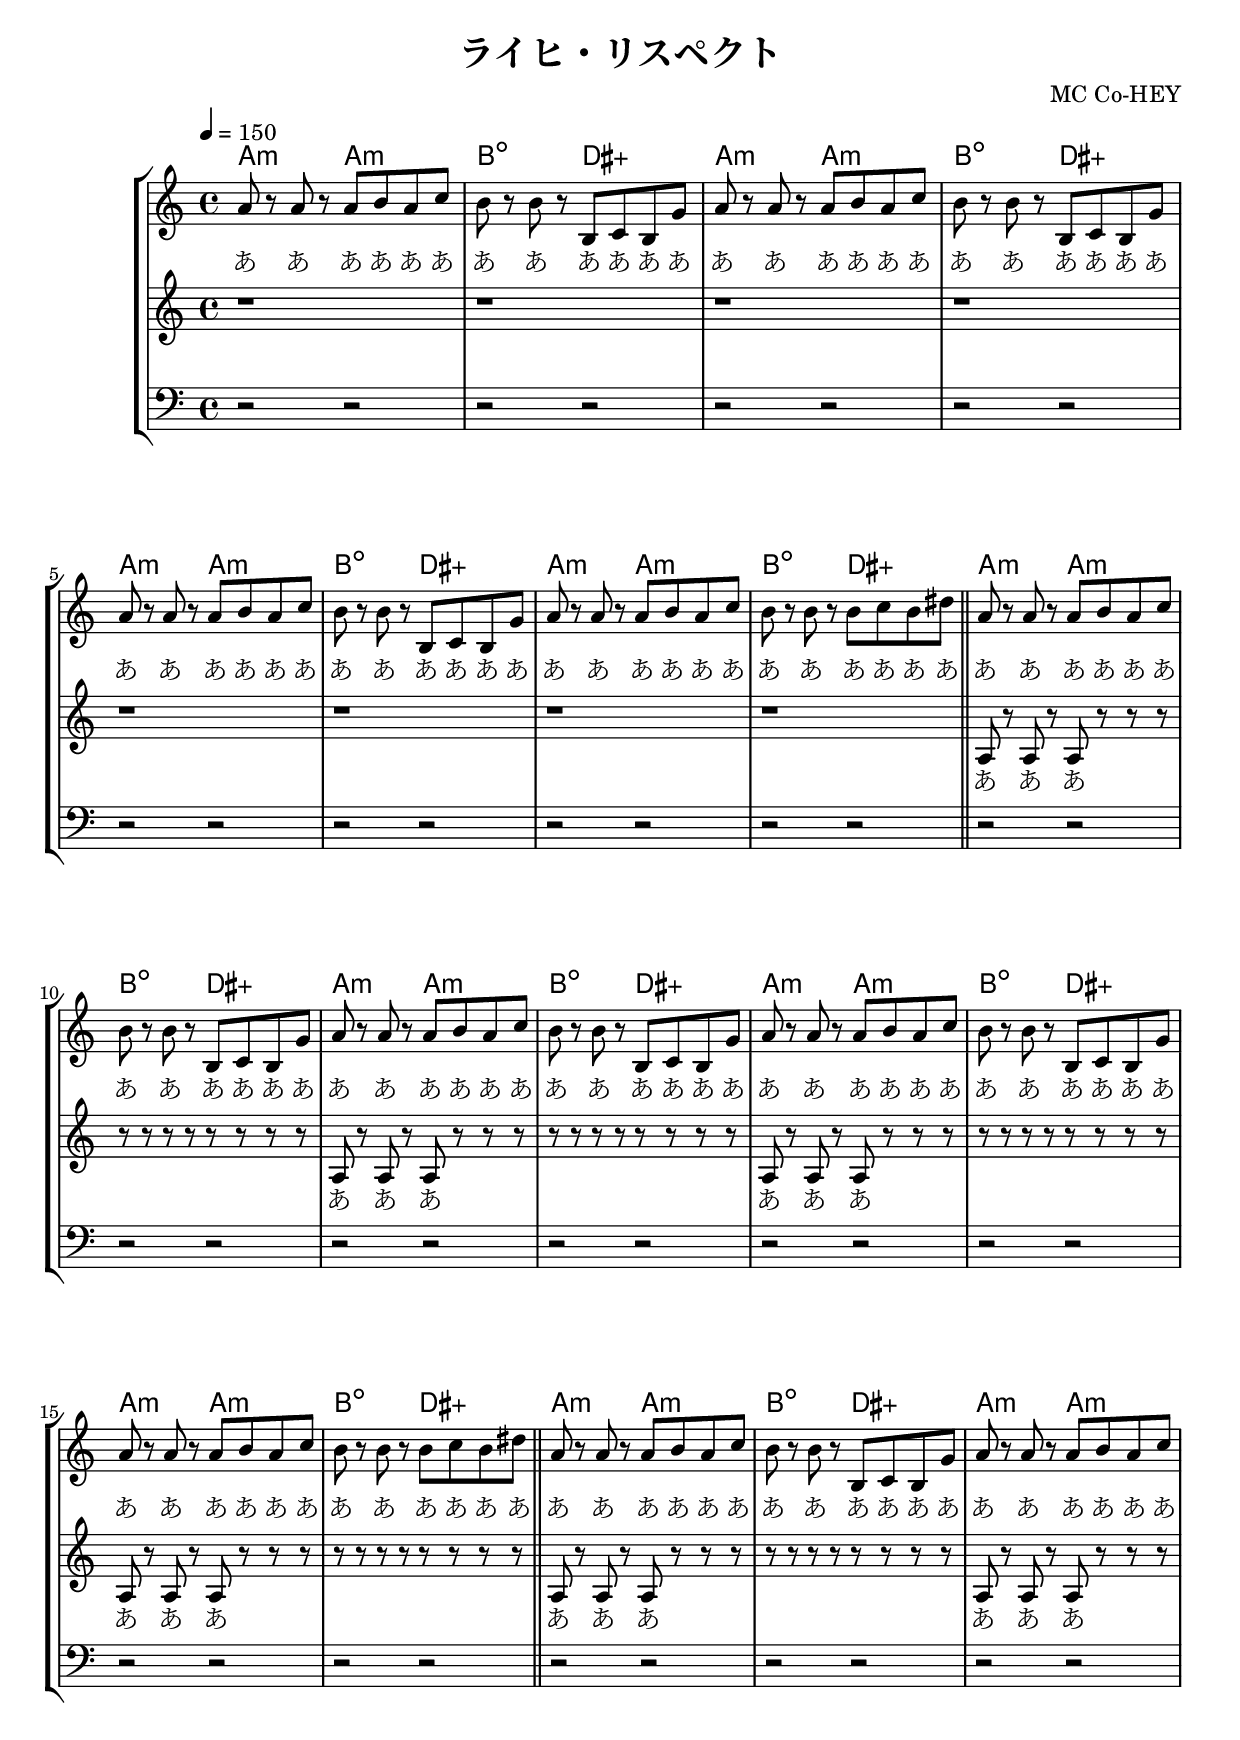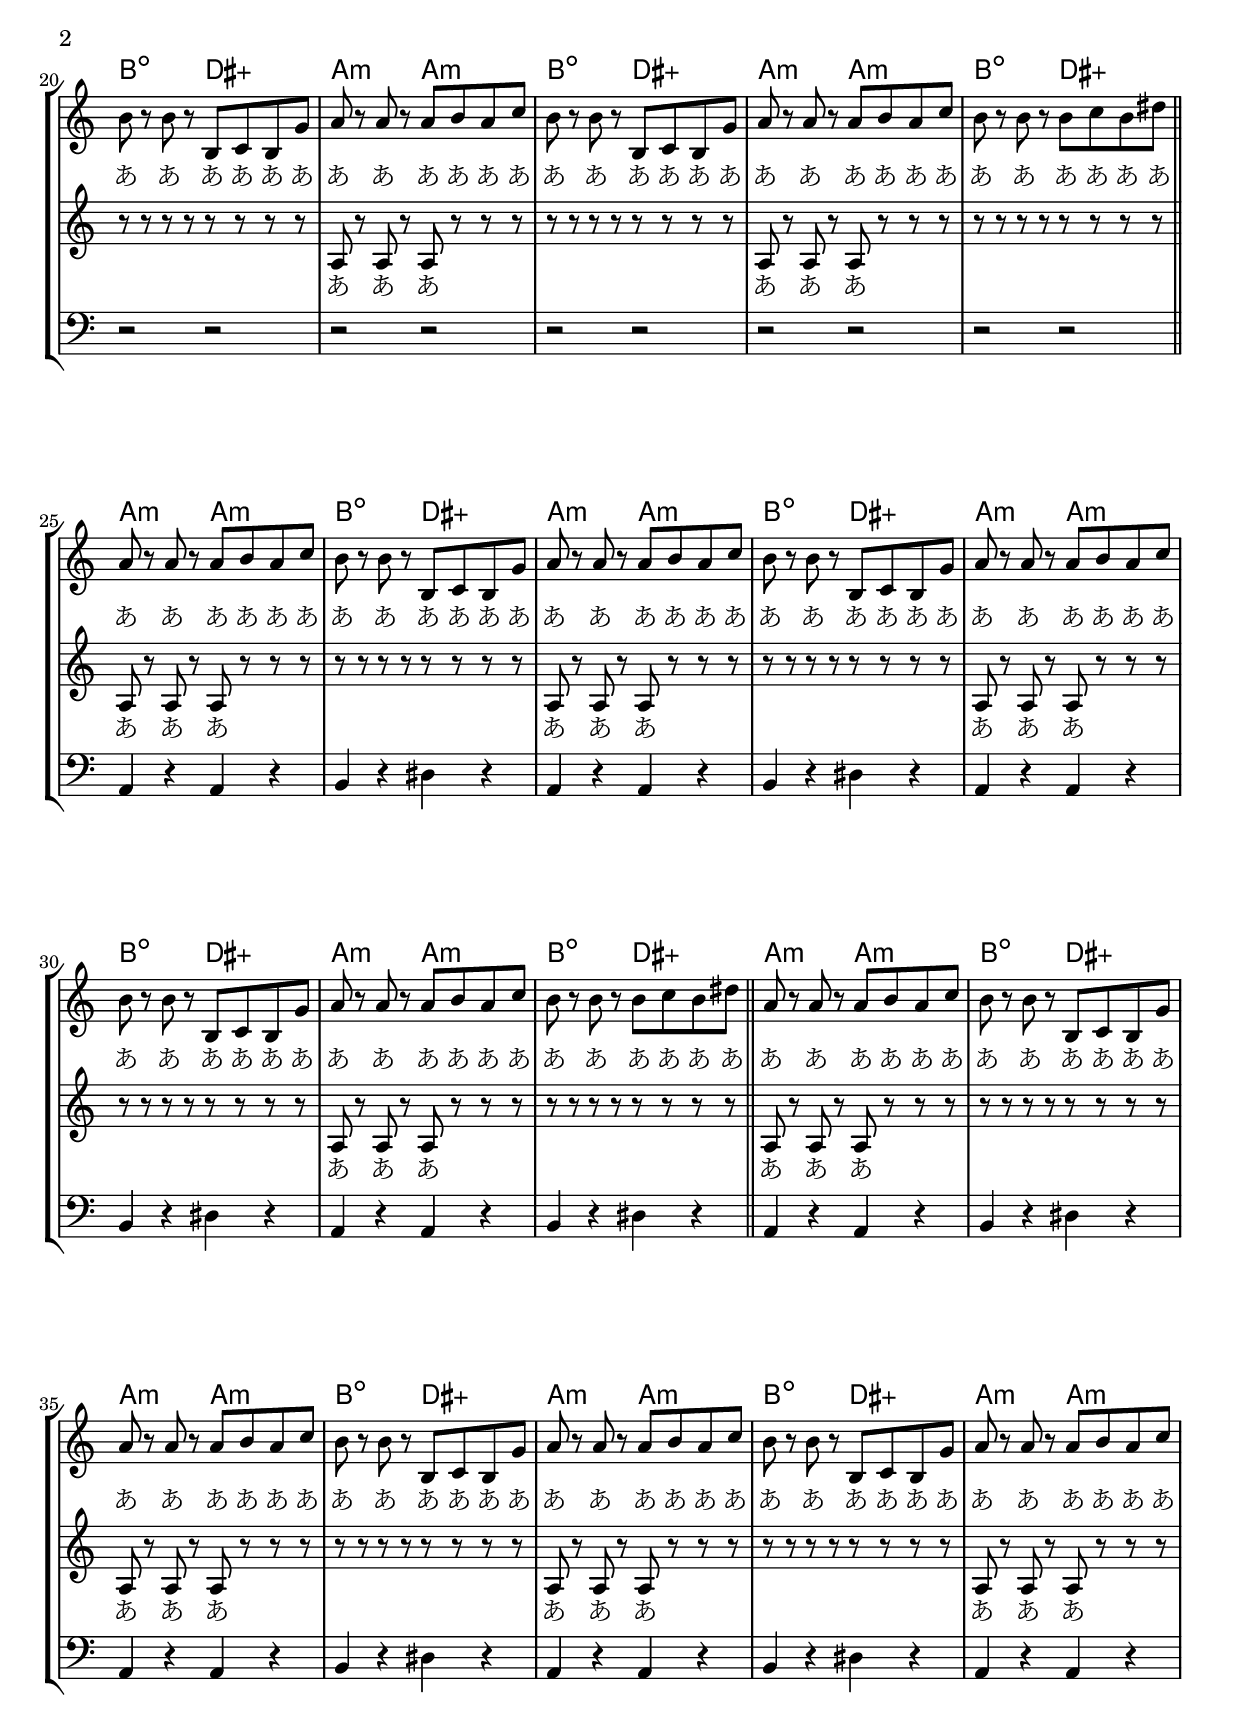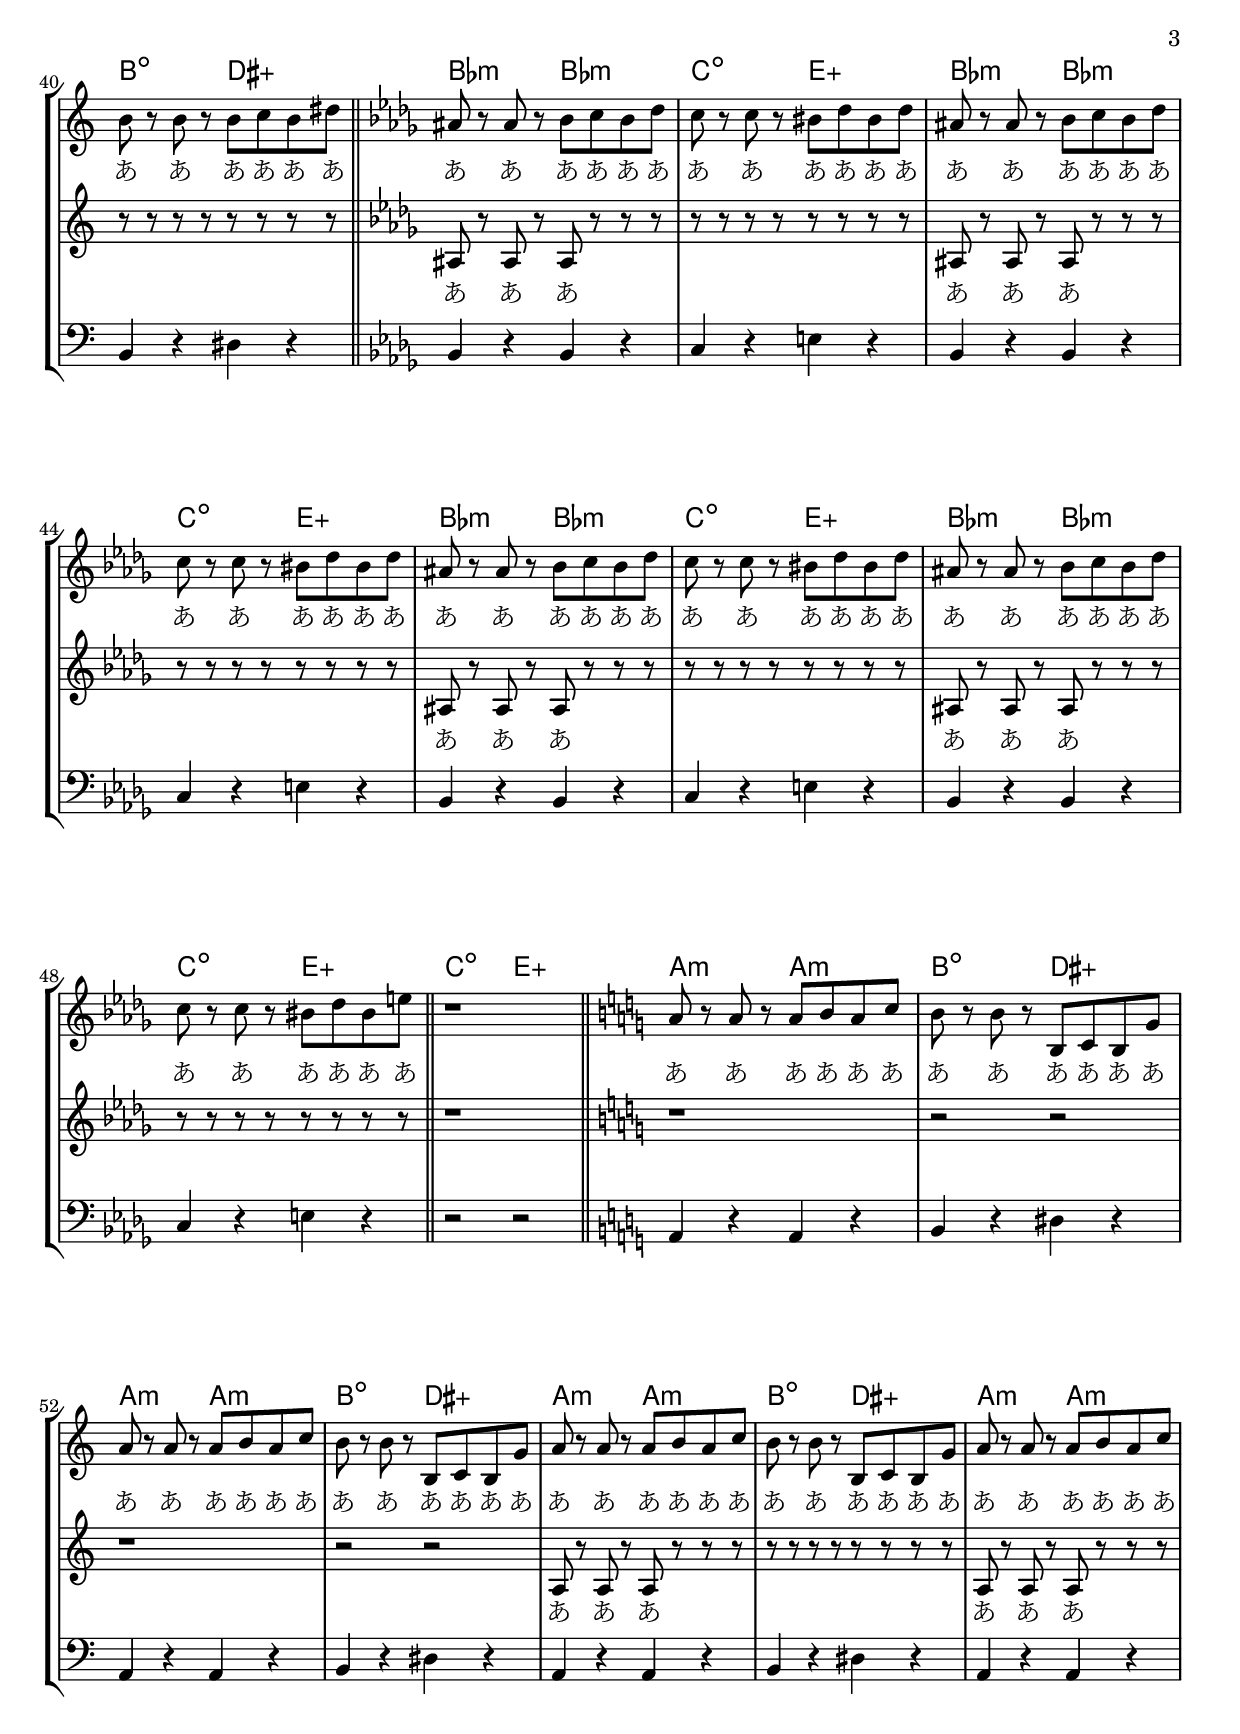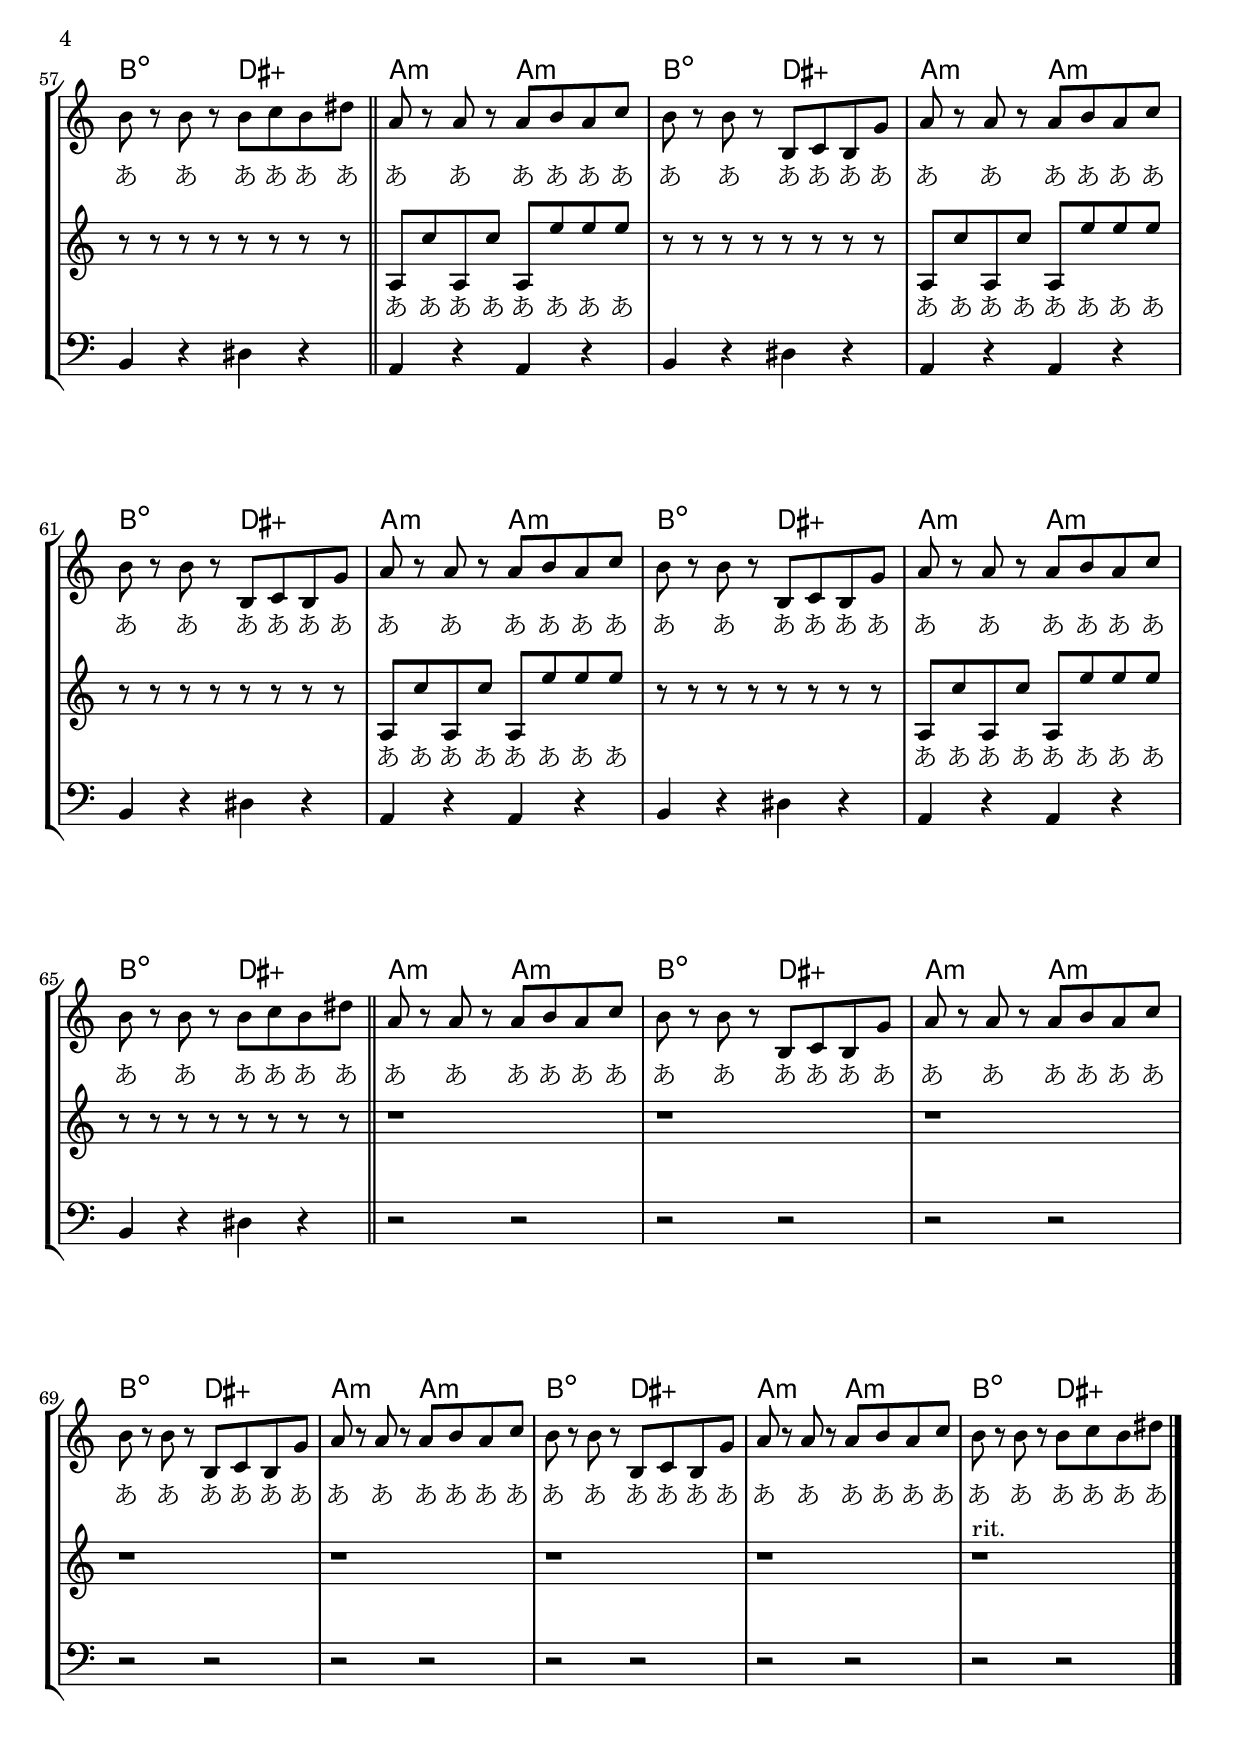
\version "2.12.1"

\header {
	title = \markup {ライヒ・リスペクト}
	composer = \markup \center-column {"MC Co-HEY"}
}

harmony = \chordmode {
	a2:m a:m b:dim dis:aug a:m a:m b:dim dis:aug a:m a:m b:dim dis:aug a:m a:m b:dim dis:aug 

	a:m a:m b:dim dis:aug a:m a:m b:dim dis:aug a:m a:m b:dim dis:aug a:m a:m b:dim dis:aug 

	a:m a:m b:dim dis:aug a:m a:m b:dim dis:aug a:m a:m b:dim dis:aug a:m a:m b:dim dis:aug 

	a:m a:m b:dim dis:aug a:m a:m b:dim dis:aug a:m a:m b:dim dis:aug a:m a:m b:dim dis:aug 

	a:m a:m b:dim dis:aug a:m a:m b:dim dis:aug a:m a:m b:dim dis:aug a:m a:m b:dim dis:aug 

	bes:m bes:m c:dim e:aug bes:m bes:m c:dim e:aug bes:m bes:m c:dim e:aug bes:m bes:m c:dim e:aug 

	c:dim e:aug 

	a:m a:m b:dim dis:aug a:m a:m b:dim dis:aug a:m a:m b:dim dis:aug a:m a:m b:dim dis:aug 

	a:m a:m b:dim dis:aug a:m a:m b:dim dis:aug a:m a:m b:dim dis:aug a:m a:m b:dim dis:aug 

	a:m a:m b:dim dis:aug a:m a:m b:dim dis:aug a:m a:m b:dim dis:aug a:m a:m b:dim dis:aug 
}

melody = {
	\set Staff.midiInstrument = #"Electric Piano 1"
		\key c \major
	\tempo 4 = 150
a'8  r8  a'8  r8  a'8  b'8  a'8  c''8 
	b'8  r8  b'8  r8  b8  c'8  b8  g'8 
	a'8  r8  a'8  r8  a'8  b'8  a'8  c''8 
	b'8  r8  b'8  r8  b8  c'8  b8  g'8 
	a'8  r8  a'8  r8  a'8  b'8  a'8  c''8 
	b'8  r8  b'8  r8  b8  c'8  b8  g'8 
	a'8  r8  a'8  r8  a'8  b'8  a'8  c''8 
	b'8  r8  b'8  r8  b'8  c''8  b'8  dis''8
	\set Staff.midiInstrument = #"Electric Piano 1"
	a'8  r8  a'8  r8  a'8  b'8  a'8  c''8 
	b'8  r8  b'8  r8  b8  c'8  b8  g'8 
	a'8  r8  a'8  r8  a'8  b'8  a'8  c''8 
	b'8  r8  b'8  r8  b8  c'8  b8  g'8 
	a'8  r8  a'8  r8  a'8  b'8  a'8  c''8 
	b'8  r8  b'8  r8  b8  c'8  b8  g'8 
	a'8  r8  a'8  r8  a'8  b'8  a'8  c''8 
	b'8  r8  b'8  r8  b'8  c''8  b'8  dis''8
	\set Staff.midiInstrument = #"Electric Piano 1"
	a'8  r8  a'8  r8  a'8  b'8  a'8  c''8 
	b'8  r8  b'8  r8  b8  c'8  b8  g'8 
	a'8  r8  a'8  r8  a'8  b'8  a'8  c''8 
	b'8  r8  b'8  r8  b8  c'8  b8  g'8 
	a'8  r8  a'8  r8  a'8  b'8  a'8  c''8 
	b'8  r8  b'8  r8  b8  c'8  b8  g'8 
	a'8  r8  a'8  r8  a'8  b'8  a'8  c''8 
	b'8  r8  b'8  r8  b'8  c''8  b'8  dis''8
	\set Staff.midiInstrument = #"Electric Piano 1"
	a'8  r8  a'8  r8  a'8  b'8  a'8  c''8 
	b'8  r8  b'8  r8  b8  c'8  b8  g'8 
	a'8  r8  a'8  r8  a'8  b'8  a'8  c''8 
	b'8  r8  b'8  r8  b8  c'8  b8  g'8 
	a'8  r8  a'8  r8  a'8  b'8  a'8  c''8 
	b'8  r8  b'8  r8  b8  c'8  b8  g'8 
	a'8  r8  a'8  r8  a'8  b'8  a'8  c''8 
	b'8  r8  b'8  r8  b'8  c''8  b'8  dis''8
	\set Staff.midiInstrument = #"Electric Piano 1"
	a'8  r8  a'8  r8  a'8  b'8  a'8  c''8 
	b'8  r8  b'8  r8  b8  c'8  b8  g'8 
	a'8  r8  a'8  r8  a'8  b'8  a'8  c''8 
	b'8  r8  b'8  r8  b8  c'8  b8  g'8 
	a'8  r8  a'8  r8  a'8  b'8  a'8  c''8 
	b'8  r8  b'8  r8  b8  c'8  b8  g'8 
	a'8  r8  a'8  r8  a'8  b'8  a'8  c''8 
	b'8  r8  b'8  r8  b'8  c''8  b'8  dis''8
	\set Staff.midiInstrument = #"Electric Piano 1"
		\key des \major
ais'8  r8  ais'8  r8  bes'8  c''8  bes'8  des''8 
	c''8  r8  c''8  r8  bis'8  des''8  bis'8  des''8 
	ais'8  r8  ais'8  r8  bes'8  c''8  bes'8  des''8 
	c''8  r8  c''8  r8  bis'8  des''8  bis'8  des''8 
	ais'8  r8  ais'8  r8  bes'8  c''8  bes'8  des''8 
	c''8  r8  c''8  r8  bis'8  des''8  bis'8  des''8 
	ais'8  r8  ais'8  r8  bes'8  c''8  bes'8  des''8 
	c''8  r8  c''8  r8  bis'8  des''8  bis'8  e''8
	r1   
	\set Staff.midiInstrument = #"Electric Piano 1"
		\key c \major
a'8  r8  a'8  r8  a'8  b'8  a'8  c''8 
	b'8  r8  b'8  r8  b8  c'8  b8  g'8 
	a'8  r8  a'8  r8  a'8  b'8  a'8  c''8 
	b'8  r8  b'8  r8  b8  c'8  b8  g'8 
	a'8  r8  a'8  r8  a'8  b'8  a'8  c''8 
	b'8  r8  b'8  r8  b8  c'8  b8  g'8 
	a'8  r8  a'8  r8  a'8  b'8  a'8  c''8 
	b'8  r8  b'8  r8  b'8  c''8  b'8  dis''8
	\set Staff.midiInstrument = #"Electric Piano 1"
	a'8  r8  a'8  r8  a'8  b'8  a'8  c''8 
	b'8  r8  b'8  r8  b8  c'8  b8  g'8 
	a'8  r8  a'8  r8  a'8  b'8  a'8  c''8 
	b'8  r8  b'8  r8  b8  c'8  b8  g'8 
	a'8  r8  a'8  r8  a'8  b'8  a'8  c''8 
	b'8  r8  b'8  r8  b8  c'8  b8  g'8 
	a'8  r8  a'8  r8  a'8  b'8  a'8  c''8 
	b'8  r8  b'8  r8  b'8  c''8  b'8  dis''8
	\set Staff.midiInstrument = #"Electric Piano 1"
	a'8  r8  a'8  r8  a'8  b'8  a'8  c''8 
	b'8  r8  b'8  r8  b8  c'8  b8  g'8 
	a'8  r8  a'8  r8  a'8  b'8  a'8  c''8 
	b'8  r8  b'8  r8  b8  c'8  b8  g'8 
	a'8  r8  a'8  r8  a'8  b'8  a'8  c''8 
	b'8  r8  b'8  r8  b8  c'8  b8  g'8 
	a'8  r8  a'8  r8  a'8  b'8  a'8  c''8 
	b'8  r8  b'8  r8  b'8  c''8  b'8  dis''8
	\bar "|."
}

words = \lyricmode {
	あ  あ  あ  あ  あ  あ  あ  あ  あ  あ  あ  あ  あ  あ  あ  あ  あ  あ  あ  あ  あ  あ  あ  あ  あ  あ  あ  あ  あ  あ  あ  あ  あ  あ  あ  あ  あ  あ  あ  あ  あ  あ  あ  あ  あ  あ  あ  あ  
	あ  あ  あ  あ  あ  あ  あ  あ  あ  あ  あ  あ  あ  あ  あ  あ  あ  あ  あ  あ  あ  あ  あ  あ  あ  あ  あ  あ  あ  あ  あ  あ  あ  あ  あ  あ  あ  あ  あ  あ  あ  あ  あ  あ  あ  あ  あ  あ  
	あ  あ  あ  あ  あ  あ  あ  あ  あ  あ  あ  あ  あ  あ  あ  あ  あ  あ  あ  あ  あ  あ  あ  あ  あ  あ  あ  あ  あ  あ  あ  あ  あ  あ  あ  あ  あ  あ  あ  あ  あ  あ  あ  あ  あ  あ  あ  あ  
	あ  あ  あ  あ  あ  あ  あ  あ  あ  あ  あ  あ  あ  あ  あ  あ  あ  あ  あ  あ  あ  あ  あ  あ  あ  あ  あ  あ  あ  あ  あ  あ  あ  あ  あ  あ  あ  あ  あ  あ  あ  あ  あ  あ  あ  あ  あ  あ  
	あ  あ  あ  あ  あ  あ  あ  あ  あ  あ  あ  あ  あ  あ  あ  あ  あ  あ  あ  あ  あ  あ  あ  あ  あ  あ  あ  あ  あ  あ  あ  あ  あ  あ  あ  あ  あ  あ  あ  あ  あ  あ  あ  あ  あ  あ  あ  あ  
	あ  あ  あ  あ  あ  あ  あ  あ  あ  あ  あ  あ  あ  あ  あ  あ  あ  あ  あ  あ  あ  あ  あ  あ  あ  あ  あ  あ  あ  あ  あ  あ  あ  あ  あ  あ  あ  あ  あ  あ  あ  あ  あ  あ  あ  あ  あ  あ  
	
	あ  あ  あ  あ  あ  あ  あ  あ  あ  あ  あ  あ  あ  あ  あ  あ  あ  あ  あ  あ  あ  あ  あ  あ  あ  あ  あ  あ  あ  あ  あ  あ  あ  あ  あ  あ  あ  あ  あ  あ  あ  あ  あ  あ  あ  あ  あ  あ  
	あ  あ  あ  あ  あ  あ  あ  あ  あ  あ  あ  あ  あ  あ  あ  あ  あ  あ  あ  あ  あ  あ  あ  あ  あ  あ  あ  あ  あ  あ  あ  あ  あ  あ  あ  あ  あ  あ  あ  あ  あ  あ  あ  あ  あ  あ  あ  あ  
	あ  あ  あ  あ  あ  あ  あ  あ  あ  あ  あ  あ  あ  あ  あ  あ  あ  あ  あ  あ  あ  あ  あ  あ  あ  あ  あ  あ  あ  あ  あ  あ  あ  あ  あ  あ  あ  あ  あ  あ  あ  あ  あ  あ  あ  あ  あ  あ  
}

secondmelody = {
	\key c \major
	\tempo 4 = 150
	r1 | r1 | r1 | r1 | r1 | r1 | r1 | r1   
	\set Staff.midiInstrument = #"Electric Guitar (clean)"
	a8  r8  a8  r8  a8  r8  r8  r8 
	r8  r8  r8  r8  r8  r8  r8  r8 
	a8  r8  a8  r8  a8  r8  r8  r8 
	r8  r8  r8  r8  r8  r8  r8  r8 
	a8  r8  a8  r8  a8  r8  r8  r8 
	r8  r8  r8  r8  r8  r8  r8  r8 
	a8  r8  a8  r8  a8  r8  r8  r8 
	r8  r8  r8  r8  r8  r8  r8  r8
	\set Staff.midiInstrument = #"Electric Guitar (clean)"
	a8  r8  a8  r8  a8  r8  r8  r8 
	r8  r8  r8  r8  r8  r8  r8  r8 
	a8  r8  a8  r8  a8  r8  r8  r8 
	r8  r8  r8  r8  r8  r8  r8  r8 
	a8  r8  a8  r8  a8  r8  r8  r8 
	r8  r8  r8  r8  r8  r8  r8  r8 
	a8  r8  a8  r8  a8  r8  r8  r8 
	r8  r8  r8  r8  r8  r8  r8  r8
	\set Staff.midiInstrument = #"Electric Guitar (clean)"
	a8  r8  a8  r8  a8  r8  r8  r8 
	r8  r8  r8  r8  r8  r8  r8  r8 
	a8  r8  a8  r8  a8  r8  r8  r8 
	r8  r8  r8  r8  r8  r8  r8  r8 
	a8  r8  a8  r8  a8  r8  r8  r8 
	r8  r8  r8  r8  r8  r8  r8  r8 
	a8  r8  a8  r8  a8  r8  r8  r8 
	r8  r8  r8  r8  r8  r8  r8  r8
	\set Staff.midiInstrument = #"Electric Guitar (clean)"
	a8  r8  a8  r8  a8  r8  r8  r8 
	r8  r8  r8  r8  r8  r8  r8  r8 
	a8  r8  a8  r8  a8  r8  r8  r8 
	r8  r8  r8  r8  r8  r8  r8  r8 
	a8  r8  a8  r8  a8  r8  r8  r8 
	r8  r8  r8  r8  r8  r8  r8  r8 
	a8  r8  a8  r8  a8  r8  r8  r8 
	r8  r8  r8  r8  r8  r8  r8  r8
	\set Staff.midiInstrument = #"Electric Guitar (clean)"
		\key des \major
ais8  r8  ais8  r8  ais8  r8  r8  r8 
	r8  r8  r8  r8  r8  r8  r8  r8 
	ais8  r8  ais8  r8  ais8  r8  r8  r8 
	r8  r8  r8  r8  r8  r8  r8  r8 
	ais8  r8  ais8  r8  ais8  r8  r8  r8 
	r8  r8  r8  r8  r8  r8  r8  r8 
	ais8  r8  ais8  r8  ais8  r8  r8  r8 
	r8  r8  r8  r8  r8  r8  r8  r8
	r1   
	\set Staff.midiInstrument = #"Electric Guitar (clean)"
		\key c \major
r1 
	r2  r2 
	r1 
	r2  r2 
	a8  r8  a8  r8  a8  r8  r8  r8 
	r8  r8  r8  r8  r8  r8  r8  r8 
	a8  r8  a8  r8  a8  r8  r8  r8 
	r8  r8  r8  r8  r8  r8  r8  r8
	\set Staff.midiInstrument = #"Electric Guitar (clean)"
	a8  c''8  a8  c''8  a8  e''8  e''8  e''8 
	r8  r8  r8  r8  r8  r8  r8  r8 
	a8  c''8  a8  c''8  a8  e''8  e''8  e''8 
	r8  r8  r8  r8  r8  r8  r8  r8 
	a8  c''8  a8  c''8  a8  e''8  e''8  e''8 
	r8  r8  r8  r8  r8  r8  r8  r8 
	a8  c''8  a8  c''8  a8  e''8  e''8  e''8 
	r8  r8  r8  r8  r8  r8  r8  r8
	r1 | r1 | r1 | r1 | r1 | r1 | r1 | r1^"rit." \bar "|."
}

secondwords = \lyricmode {
	
	あ  あ  あ  あ  あ  あ  あ  あ  あ  あ  あ  あ  
	あ  あ  あ  あ  あ  あ  あ  あ  あ  あ  あ  あ  
	あ  あ  あ  あ  あ  あ  あ  あ  あ  あ  あ  あ  
	あ  あ  あ  あ  あ  あ  あ  あ  あ  あ  あ  あ  
	あ  あ  あ  あ  あ  あ  あ  あ  あ  あ  あ  あ  
	
	あ  あ  あ  あ  あ  あ  
	あ  あ  あ  あ  あ  あ  あ  あ  あ  あ  あ  あ  あ  あ  あ  あ  あ  あ  あ  あ  あ  あ  あ  あ  あ  あ  あ  あ  あ  あ  あ  あ  
	
}

tempochange = {
	\tempo 4 = 150
	r1 | r1 | r1 | r1 | r1 | r1 | r1 | r1 \bar "||"
	\tempo 4 = 150
	r1 | r1 | r1 | r1 | r1 | r1 | r1 | r1 \bar "||"
	\tempo 4 = 150
	r1 | r1 | r1 | r1 | r1 | r1 | r1 | r1 \bar "||"
	\tempo 4 = 150
	r1 | r1 | r1 | r1 | r1 | r1 | r1 | r1 \bar "||"
	\tempo 4 = 150
	r1 | r1 | r1 | r1 | r1 | r1 | r1 | r1 \bar "||"
	\tempo 4 = 150
	r1 | r1 | r1 | r1 | r1 | r1 | r1 | r1 \bar "||"
	\tempo 4 = 150
	r1 \bar "||"
	\tempo 4 = 150
	r1 | r1 | r1 | r1 | r1 | r1 | r1 | r1 \bar "||"
	\tempo 4 = 150
	r1 | r1 | r1 | r1 | r1 | r1 | r1 | r1 \bar "||"
	\tempo 4 = 150
	r1 | r1 | r1 | r1 | r1 | r1 | r1 | r1 \bar "|."
}

mainacc = {
	\clef bass
	\set Staff.midiInstrument = #"Acoustic grand"
	\key c \major
	\tempo 4 = 150
	r2
	r2
	r2
	r2
	r2
	r2
	r2
	r2
	r2
	r2
	r2
	r2
	r2
	r2
	r2
	r2
	\bar "||"

	\set Staff.midiInstrument = #"Acoustic grand"
	r2
	r2
	r2
	r2
	r2
	r2
	r2
	r2
	r2
	r2
	r2
	r2
	r2
	r2
	r2
	r2
	\bar "||"

	\set Staff.midiInstrument = #"Acoustic grand"
	r2
	r2
	r2
	r2
	r2
	r2
	r2
	r2
	r2
	r2
	r2
	r2
	r2
	r2
	r2
	r2
	\bar "||"

	\set Staff.midiInstrument = #"Electric Piano2"
	a,4 r4
	a,4 r4
	b,4 r4
	dis4 r4
	a,4 r4
	a,4 r4
	b,4 r4
	dis4 r4
	a,4 r4
	a,4 r4
	b,4 r4
	dis4 r4
	a,4 r4
	a,4 r4
	b,4 r4
	dis4 r4
	\bar "||"

	\set Staff.midiInstrument = #"Electric Piano2"
	a,4 r4
	a,4 r4
	b,4 r4
	dis4 r4
	a,4 r4
	a,4 r4
	b,4 r4
	dis4 r4
	a,4 r4
	a,4 r4
	b,4 r4
	dis4 r4
	a,4 r4
	a,4 r4
	b,4 r4
	dis4 r4
	\bar "||"

	\set Staff.midiInstrument = #"Electric Piano2"
	\key des \major
	bes,4 r4
	bes,4 r4
	c4 r4
	e4 r4
	bes,4 r4
	bes,4 r4
	c4 r4
	e4 r4
	bes,4 r4
	bes,4 r4
	c4 r4
	e4 r4
	bes,4 r4
	bes,4 r4
	c4 r4
	e4 r4
	\bar "||"

	\set Staff.midiInstrument = #"Electric Piano2"
	r2
	r2
	\bar "||"

	\set Staff.midiInstrument = #"Electric Piano2"
	\key c \major
	a,4 r4
	a,4 r4
	b,4 r4
	dis4 r4
	a,4 r4
	a,4 r4
	b,4 r4
	dis4 r4
	a,4 r4
	a,4 r4
	b,4 r4
	dis4 r4
	a,4 r4
	a,4 r4
	b,4 r4
	dis4 r4
	\bar "||"

	\set Staff.midiInstrument = #"Electric Piano2"
	a,4 r4
	a,4 r4
	b,4 r4
	dis4 r4
	a,4 r4
	a,4 r4
	b,4 r4
	dis4 r4
	a,4 r4
	a,4 r4
	b,4 r4
	dis4 r4
	a,4 r4
	a,4 r4
	b,4 r4
	dis4 r4
	\bar "||"

	\set Staff.midiInstrument = #"Electric Piano2"
	r2
	r2
	r2
	r2
	r2
	r2
	r2
	r2
	r2
	r2
	r2
	r2
	r2
	r2
	r2
	r2
	\bar "|."
}

subacc = {
	\clef bass
	\set Staff.midiInstrument = #"Acoustic grand"
	\key c \major
	\tempo 4 = 150
	r2
	r2
	r2
	r2
	r2
	r2
	r2
	r2
	r2
	r2
	r2
	r2
	r2
	r2
	r2
	r2
	\bar "||"

	\set Staff.midiInstrument = #"Acoustic grand"
	r2
	r2
	r2
	r2
	r2
	r2
	r2
	r2
	r2
	r2
	r2
	r2
	r2
	r2
	r2
	r2
	\bar "||"

	\set Staff.midiInstrument = #"Acoustic grand"
	r2
	r2
	r2
	r2
	r2
	r2
	r2
	r2
	r2
	r2
	r2
	r2
	r2
	r2
	r2
	r2
	\bar "||"

	\set Staff.midiInstrument = #"Acoustic grand"
	r2
	r2
	r2
	r2
	r2
	r2
	r2
	r2
	r2
	r2
	r2
	r2
	r2
	r2
	r2
	r2
	\bar "||"

	\set Staff.midiInstrument = #"Electric Guitar (clean)"
	<a, c e a>2
	<a, c e a>2
	<b, d f b>2
	<dis b, g b>2
	<a, c e a>2
	<a, c e a>2
	<b, d f b>2
	<dis b, g b>2
	<a, c e a>2
	<a, c e a>2
	<b, d f b>2
	<dis b, g b>2
	<a, c e a>2
	<a, c e a>2
	<b, d f b>2
	<dis b, g b>2
	\bar "||"

	\set Staff.midiInstrument = #"Acoustic grand"
	\key des \major
	<bes, des f bes>2
	<bes, des f bes>2
	<c es ges c'>2
	<e bis, gis bis>2
	<bes, des f bes>2
	<bes, des f bes>2
	<c es ges c'>2
	<e bis, gis bis>2
	<bes, des f bes>2
	<bes, des f bes>2
	<c es ges c'>2
	<e bis, gis bis>2
	<bes, des f bes>2
	<bes, des f bes>2
	<c es ges c'>2
	<e bis, gis bis>2
	\bar "||"

	\set Staff.midiInstrument = #"Acoustic grand"
	r2
	r2
	\bar "||"

	\set Staff.midiInstrument = #"Acoustic grand"
	\key c \major
	<a, c e a>2
	<a, c e a>2
	<b, d f b>2
	<dis b, g b>2
	<a, c e a>2
	<a, c e a>2
	<b, d f b>2
	<dis b, g b>2
	<a, c e a>2
	<a, c e a>2
	<b, d f b>2
	<dis b, g b>2
	<a, c e a>2
	<a, c e a>2
	<b, d f b>2
	<dis b, g b>2
	\bar "||"

	\set Staff.midiInstrument = #"Acoustic grand"
	<a, c e a>2
	<a, c e a>2
	<b, d f b>2
	<dis b, g b>2
	<a, c e a>2
	<a, c e a>2
	<b, d f b>2
	<dis b, g b>2
	<a, c e a>2
	<a, c e a>2
	<b, d f b>2
	<dis b, g b>2
	<a, c e a>2
	<a, c e a>2
	<b, d f b>2
	<dis b, g b>2
	\bar "||"

	\set Staff.midiInstrument = #"Acoustic grand"
	r2
	r2
	r2
	r2
	r2
	r2
	r2
	r2
	r2
	r2
	r2
	r2
	r2
	r2
	r2
	r2
	\bar "|."
}

percA = {
	\drummode {
	r1 |r1 |r1 |r1 |r1 |r1 |r1 |r1 \bar "||"
	r1 |r1 |r1 |r1 |r1 |r1 |r1 |r1 \bar "||"
	bd2 r8 bd4 bd8  |bd4. bd8 bd2  |bd2 r8 bd4 bd8  |bd4. bd8 bd2  |bd2 r8 bd4 bd8  |bd4. bd8 bd2  |bd2 r8 bd4 bd8  |bd4. bd8 bd2  \bar "||"
	bd2 r8 bd4 bd8  |bd4. bd8 bd2  |bd2 r8 bd4 bd8  |bd4. bd8 bd2  |bd2 r8 bd4 bd8  |bd4. bd8 bd2  |bd2 r8 bd4 bd8  |bd4. bd8 bd2  \bar "||"
	bd2 r8 bd4 bd8  |bd4. bd8 bd2  |bd2 r8 bd4 bd8  |bd4. bd8 bd2  |bd2 r8 bd4 bd8  |bd4. bd8 bd2  |bd2 r8 bd4 bd8  |bd4. bd8 bd2  \bar "||"
	bd2 r8 bd4 bd8  |bd4. bd8 bd2  |bd2 r8 bd4 bd8  |bd4. bd8 bd2  |bd2 r8 bd4 bd8  |bd4. bd8 bd2  |bd2 r8 bd4 bd8  |bd4. bd8 bd2  \bar "||"
	bd2 r8 bd4 bd8  \bar "||"
	bd2 r8 bd4 bd8  |bd4. bd8 bd2  |bd2 r8 bd4 bd8  |bd4. bd8 bd2  |bd2 r8 bd4 bd8  |bd4. bd8 bd2  |bd2 r8 bd4 bd8  |bd4. bd8 bd2  \bar "||"
	bd2 r8 bd4 bd8  |bd4. bd8 bd2  |bd2 r8 bd4 bd8  |bd4. bd8 bd2  |bd2 r8 bd4 bd8  |bd4. bd8 bd2  |bd2 r8 bd4 bd8  |bd4. bd8 bd2  \bar "||"
	r1 |r1 |r1 |r1 |r1 |r1 |r1 |r1 \bar "|."
	}
}

percB = {
	\drummode {
	r1 |r1 |r1 |r1 |r1 |r1 |r1 |r1 \bar "||"
	r1 |r1 |r1 |r1 |r1 |r1 |r1 |r1 \bar "||"
	r4. ss4. ss4  |r4 ss4. ss4.  |r4. ss4. ss4  |r4 ss4. ss4.  |r4. ss4. ss4  |r4 ss4. ss4.  |r4. ss4. ss4  |r4 ss4. ss4.  \bar "||"
	r4. ss4. ss4  |r4 ss4. ss4.  |r4. ss4. ss4  |r4 ss4. ss4.  |r4. ss4. ss4  |r4 ss4. ss4.  |r4. ss4. ss4  |r4 ss4. ss4.  \bar "||"
	r4. ss4. ss4  |r4 ss4. ss4.  |r4. ss4. ss4  |r4 ss4. ss4.  |r4. ss4. ss4  |r4 ss4. ss4.  |r4. ss4. ss4  |r4 ss4. ss4.  \bar "||"
	r4. ss4. ss4  |r4 ss4. ss4.  |r4. ss4. ss4  |r4 ss4. ss4.  |r4. ss4. ss4  |r4 ss4. ss4.  |r4. ss4. ss4  |r4 ss4. ss4.  \bar "||"
	r4. ss4. ss4  \bar "||"
	r4. ss4. ss4  |r4 ss4. ss4.  |r4. ss4. ss4  |r4 ss4. ss4.  |r4. ss4. ss4  |r4 ss4. ss4.  |r4. ss4. ss4  |r4 ss4. ss4.  \bar "||"
	r4. ss4. ss4  |r4 ss4. ss4.  |r4. ss4. ss4  |r4 ss4. ss4.  |r4. ss4. ss4  |r4 ss4. ss4.  |r4. ss4. ss4  |r4 ss4. ss4.  \bar "||"
	r1 |r1 |r1 |r1 |r1 |r1 |r1 |r1 \bar "|."
	}
}

percC = {
	\drummode {
	r1 |r1 |r1 |r1 |r1 |r1 |r1 |r1 \bar "||"
	r1 |r1 |r1 |r1 |r1 |r1 |r1 |r1 \bar "||"
	cymr8 cymr8 cymr8 cymr8 cymr8 cymr8 cymr8 cymr8  |cymr8 cymr8 cymr8 cymr8 cymr8 cymr8 cymr8 cymr8  |cymr8 cymr8 cymr8 cymr8 cymr8 cymr8 cymr8 cymr8  |cymr8 cymr8 cymr8 cymr8 cymr4. cymr8  |cymr8 cymr8 cymr8 cymr8 cymr8 cymr8 cymr8 cymr8  |cymr8 cymr8 cymr8 cymr8 cymr8 cymr8 cymr8 cymr8  |cymr8 cymr8 cymr8 cymr8 cymr8 cymr8 cymr8 cymr8  |cymr8 cymr8 cymr8 cymr8 cymr4. cymr8  \bar "||"
	cymr8 cymr8 cymr8 cymr8 cymr8 cymr8 cymr8 cymr8  |cymr8 cymr8 cymr8 cymr8 cymr8 cymr8 cymr8 cymr8  |cymr8 cymr8 cymr8 cymr8 cymr8 cymr8 cymr8 cymr8  |cymr8 cymr8 cymr8 cymr8 cymr4. cymr8  |cymr8 cymr8 cymr8 cymr8 cymr8 cymr8 cymr8 cymr8  |cymr8 cymr8 cymr8 cymr8 cymr8 cymr8 cymr8 cymr8  |cymr8 cymr8 cymr8 cymr8 cymr8 cymr8 cymr8 cymr8  |cymr8 cymr8 cymr8 cymr8 cymr4. cymr8  \bar "||"
	cymr8 cymr8 cymr8 cymr8 cymr8 cymr8 cymr8 cymr8  |cymr8 cymr8 cymr8 cymr8 cymr8 cymr8 cymr8 cymr8  |cymr8 cymr8 cymr8 cymr8 cymr8 cymr8 cymr8 cymr8  |cymr8 cymr8 cymr8 cymr8 cymr4. cymr8  |cymr8 cymr8 cymr8 cymr8 cymr8 cymr8 cymr8 cymr8  |cymr8 cymr8 cymr8 cymr8 cymr8 cymr8 cymr8 cymr8  |cymr8 cymr8 cymr8 cymr8 cymr8 cymr8 cymr8 cymr8  |cymr8 cymr8 cymr8 cymr8 cymr4. cymr8  \bar "||"
	cymr8 cymr8 cymr8 cymr8 cymr8 cymr8 cymr8 cymr8  |cymr8 cymr8 cymr8 cymr8 cymr8 cymr8 cymr8 cymr8  |cymr8 cymr8 cymr8 cymr8 cymr8 cymr8 cymr8 cymr8  |cymr8 cymr8 cymr8 cymr8 cymr4. cymr8  |cymr8 cymr8 cymr8 cymr8 cymr8 cymr8 cymr8 cymr8  |cymr8 cymr8 cymr8 cymr8 cymr8 cymr8 cymr8 cymr8  |cymr8 cymr8 cymr8 cymr8 cymr8 cymr8 cymr8 cymr8  |cymr8 cymr8 cymr8 cymr8 cymr4. cymr8  \bar "||"
	cymr8 cymr8 cymr8 cymr8 cymr8 cymr8 cymr8 cymr8  \bar "||"
	cymr8 cymr8 cymr8 cymr8 cymr8 cymr8 cymr8 cymr8  |cymr8 cymr8 cymr8 cymr8 cymr8 cymr8 cymr8 cymr8  |cymr8 cymr8 cymr8 cymr8 cymr8 cymr8 cymr8 cymr8  |cymr8 cymr8 cymr8 cymr8 cymr4. cymr8  |cymr8 cymr8 cymr8 cymr8 cymr8 cymr8 cymr8 cymr8  |cymr8 cymr8 cymr8 cymr8 cymr8 cymr8 cymr8 cymr8  |cymr8 cymr8 cymr8 cymr8 cymr8 cymr8 cymr8 cymr8  |cymr8 cymr8 cymr8 cymr8 cymr4. cymr8  \bar "||"
	cymr8 cymr8 cymr8 cymr8 cymr8 cymr8 cymr8 cymr8  |cymr8 cymr8 cymr8 cymr8 cymr8 cymr8 cymr8 cymr8  |cymr8 cymr8 cymr8 cymr8 cymr8 cymr8 cymr8 cymr8  |cymr8 cymr8 cymr8 cymr8 cymr4. cymr8  |cymr8 cymr8 cymr8 cymr8 cymr8 cymr8 cymr8 cymr8  |cymr8 cymr8 cymr8 cymr8 cymr8 cymr8 cymr8 cymr8  |cymr8 cymr8 cymr8 cymr8 cymr8 cymr8 cymr8 cymr8  |cymr8 cymr8 cymr8 cymr8 cymr4. cymr8  \bar "||"
	r1 |r1 |r1 |r1 |r1 |r1 |r1 |r1 \bar "|."
	}
}

percD = {
	\drummode {
	r1 |r1 |r1 |r1 |r1 |r1 |r1 |r1 \bar "||"
	r1 |r1 |r1 |r1 |r1 |r1 |r1 |r1 \bar "||"
	r1 |r1 |r1 |r2. toml4  |r1 |r1 |r1 |r2. toml4  \bar "||"
	r1 |r1 |r1 |r2. toml4  |r1 |r1 |r1 |r2. toml4  \bar "||"
	r1 |r1 |r1 |r2. toml4  |r1 |r1 |r1 |r2. toml4  \bar "||"
	r1 |r1 |r1 |r2. toml4  |r1 |r1 |r1 |r2. toml4  \bar "||"
	r1 \bar "||"
	r1 |r1 |r1 |r2. toml4  |r1 |r1 |r1 |r2. toml4  \bar "||"
	r1 |r1 |r1 |r2. toml4  |r1 |r1 |r1 |r2. toml4  \bar "||"
	r1 |r1 |r1 |r1 |r1 |r1 |r1 |r1 \bar "|."
	}
}

percE = {
	\drummode {
	r1 |r1 |r1 |r1 |r1 |r1 |r1 |r1 \bar "||"
	r1 |r1 |r1 |r1 |r1 |r1 |r1 |r1 \bar "||"
	r1 |r1 |r1 |r2 r8 tommh4.  |r1 |r1 |r1 |r2 r8 tommh4.  \bar "||"
	r1 |r1 |r1 |r2 r8 tommh4.  |r1 |r1 |r1 |r2 r8 tommh4.  \bar "||"
	r1 |r1 |r1 |r2 r8 tommh4.  |r1 |r1 |r1 |r2 r8 tommh4.  \bar "||"
	r1 |r1 |r1 |r2 r8 tommh4.  |r1 |r1 |r1 |r2 r8 tommh4.  \bar "||"
	r1 \bar "||"
	r1 |r1 |r1 |r2 r8 tommh4.  |r1 |r1 |r1 |r2 r8 tommh4.  \bar "||"
	r1 |r1 |r1 |r2 r8 tommh4.  |r1 |r1 |r1 |r2 r8 tommh4.  \bar "||"
	r1 |r1 |r1 |r1 |r1 |r1 |r1 |r1 \bar "|."
	}
}

\score {
	<<
		\new StaffGroup <<
			\new ChordNames {\harmony}
			\new Voice = "melody" {\melody}
			\new Lyrics \lyricsto "melody" \words
			\new Voice = "secondmelody" {\secondmelody}
			\new Lyrics \lyricsto "secondmelody" \secondwords
			\new Staff = "mainacc" {\mainacc}
		>>
	>>
	\layout { }
}
